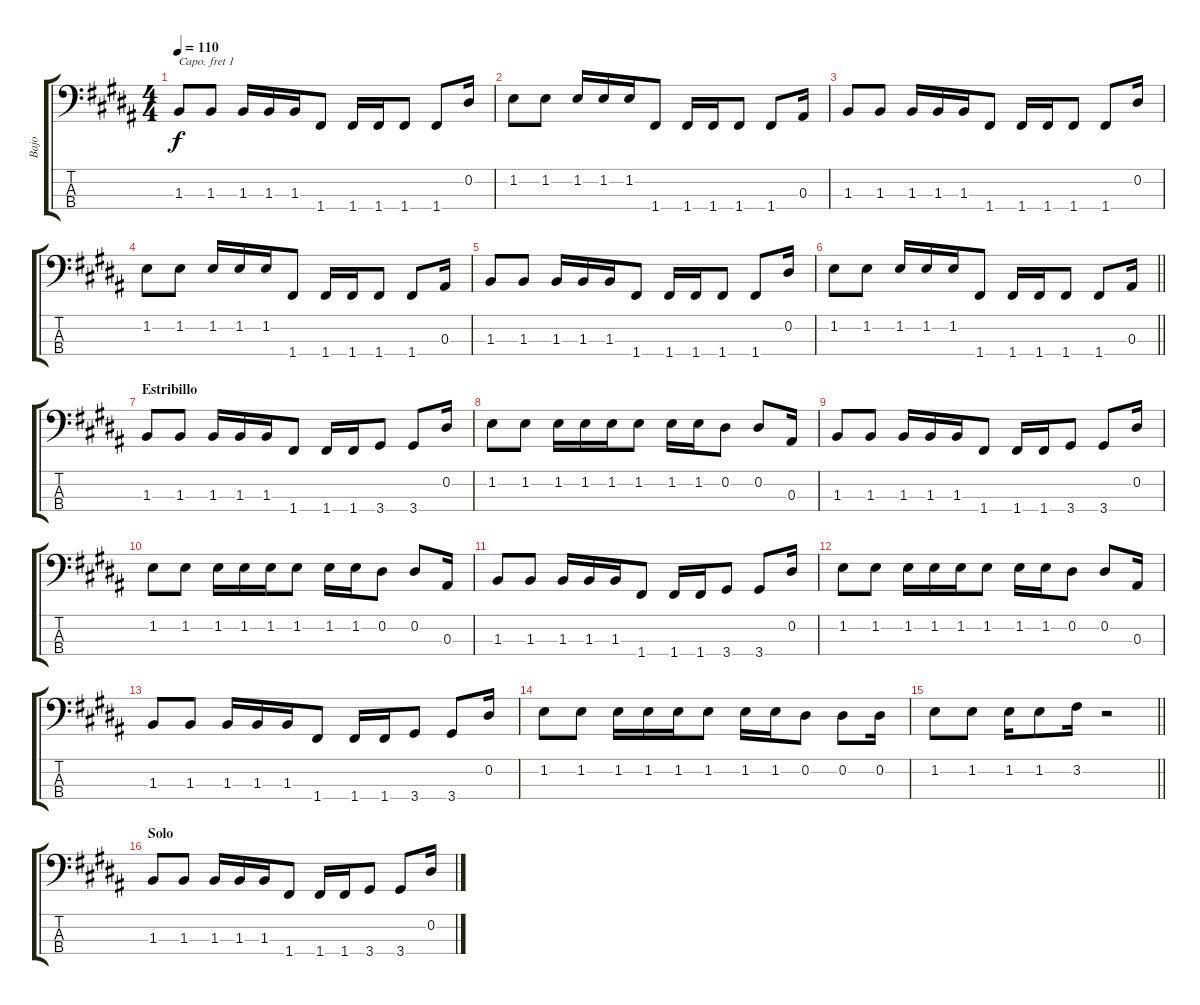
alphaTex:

\track ("Bajo" "Bajo") {instrument electricbasspick}
\staff {score tabs}
\capo 1
\tuning (G2 D2 A1 E1) {hide}
\ts (4 4)
\tempo 110
\clef f4
\ks b
1.3.8{dy f} 1.3.8 1.3.16 1.3.16 1.3.16 1.4.8 1.4.16 1.4.16 1.4.8 1.4.8 0.2.16 |
1.2.8 1.2.8 1.2.16 1.2.16 1.2.16 1.4.8 1.4.16 1.4.16 1.4.8 1.4.8 0.3.16 |
1.3.8 1.3.8 1.3.16 1.3.16 1.3.16 1.4.8 1.4.16 1.4.16 1.4.8 1.4.8 0.2.16 |
1.2.8 1.2.8 1.2.16 1.2.16 1.2.16 1.4.8 1.4.16 1.4.16 1.4.8 1.4.8 0.3.16 |
1.3.8 1.3.8 1.3.16 1.3.16 1.3.16 1.4.8 1.4.16 1.4.16 1.4.8 1.4.8 0.2.16 |
\barLineRight lightlight
1.2.8 1.2.8 1.2.16 1.2.16 1.2.16 1.4.8 1.4.16 1.4.16 1.4.8 1.4.8 0.3.16 |
\section ("" "Estribillo")
1.3.8 1.3.8 1.3.16 1.3.16 1.3.16 1.4.8 1.4.16 1.4.16 3.4.8 3.4.8 0.2.16 |
1.2.8 1.2.8 1.2.16 1.2.16 1.2.16 1.2.8 1.2.16 1.2.16 0.2.8 0.2.8 0.3.16 |
1.3.8 1.3.8 1.3.16 1.3.16 1.3.16 1.4.8 1.4.16 1.4.16 3.4.8 3.4.8 0.2.16 |
1.2.8 1.2.8 1.2.16 1.2.16 1.2.16 1.2.8 1.2.16 1.2.16 0.2.8 0.2.8 0.3.16 |
1.3.8 1.3.8 1.3.16 1.3.16 1.3.16 1.4.8 1.4.16 1.4.16 3.4.8 3.4.8 0.2.16 |
1.2.8 1.2.8 1.2.16 1.2.16 1.2.16 1.2.8 1.2.16 1.2.16 0.2.8 0.2.8 0.3.16 |
1.3.8 1.3.8 1.3.16 1.3.16 1.3.16 1.4.8 1.4.16 1.4.16 3.4.8 3.4.8 0.2.16 |
1.2.8 1.2.8 1.2.16 1.2.16 1.2.16 1.2.8 1.2.16 1.2.16 0.2.8 0.2.8 0.2.16 |
\barLineRight lightlight
1.2.8 1.2.8 1.2.16 1.2.8 3.2.16 r.2 |
\section ("" "Solo")
1.3.8 1.3.8 1.3.16 1.3.16 1.3.16 1.4.8 1.4.16 1.4.16 3.4.8 3.4.8 0.2.16
